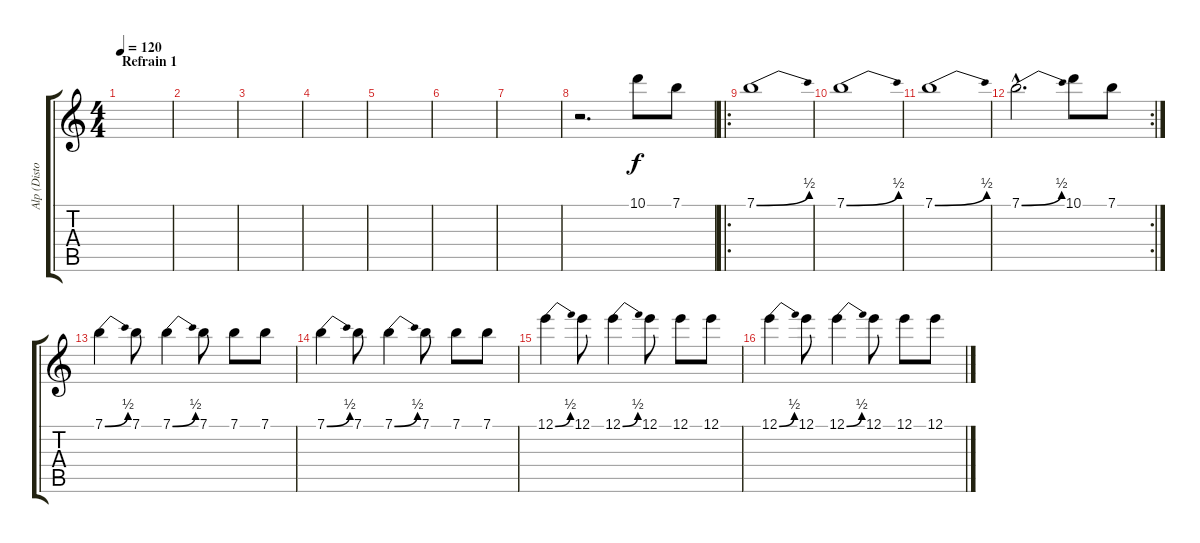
\track ("Alp (Distortion Loud)" "Alp (Disto") {instrument distortionguitar}
\staff {score tabs}
\tuning (E4 B3 G3 D3 A2 E2) {hide}
\ts (4 4)
\section ("" "Refrain 1")
\tempo 120
\clef g2
\ks c
|
|
|
|
|
|
|
r.2{d} 10.1.8 7.1.8 |
\ro
7.1{be (bend 0 0 60 2)}.1 |
7.1{be (bend 0 0 60 2)}.1 |
7.1{be (bend 0 0 60 2)}.1 |
\rc 2
7.1{be (bend 0 0 60 2) hac}.2{d} 10.1.8 7.1.8 |
7.1{be (bend 0 0 60 2)}.4 7.1.8 7.1{be (bend 0 0 60 2)}.4 7.1.8 7.1.8 7.1.8 |
7.1{be (bend 0 0 60 2)}.4 7.1.8 7.1{be (bend 0 0 60 2)}.4 7.1.8 7.1.8 7.1.8 |
12.1{be (bend 0 0 60 2)}.4 12.1.8 12.1{be (bend 0 0 60 2)}.4 12.1.8 12.1.8 12.1.8 |
12.1{be (bend 0 0 60 2)}.4 12.1.8 12.1{be (bend 0 0 60 2)}.4 12.1.8 12.1.8 12.1.8
